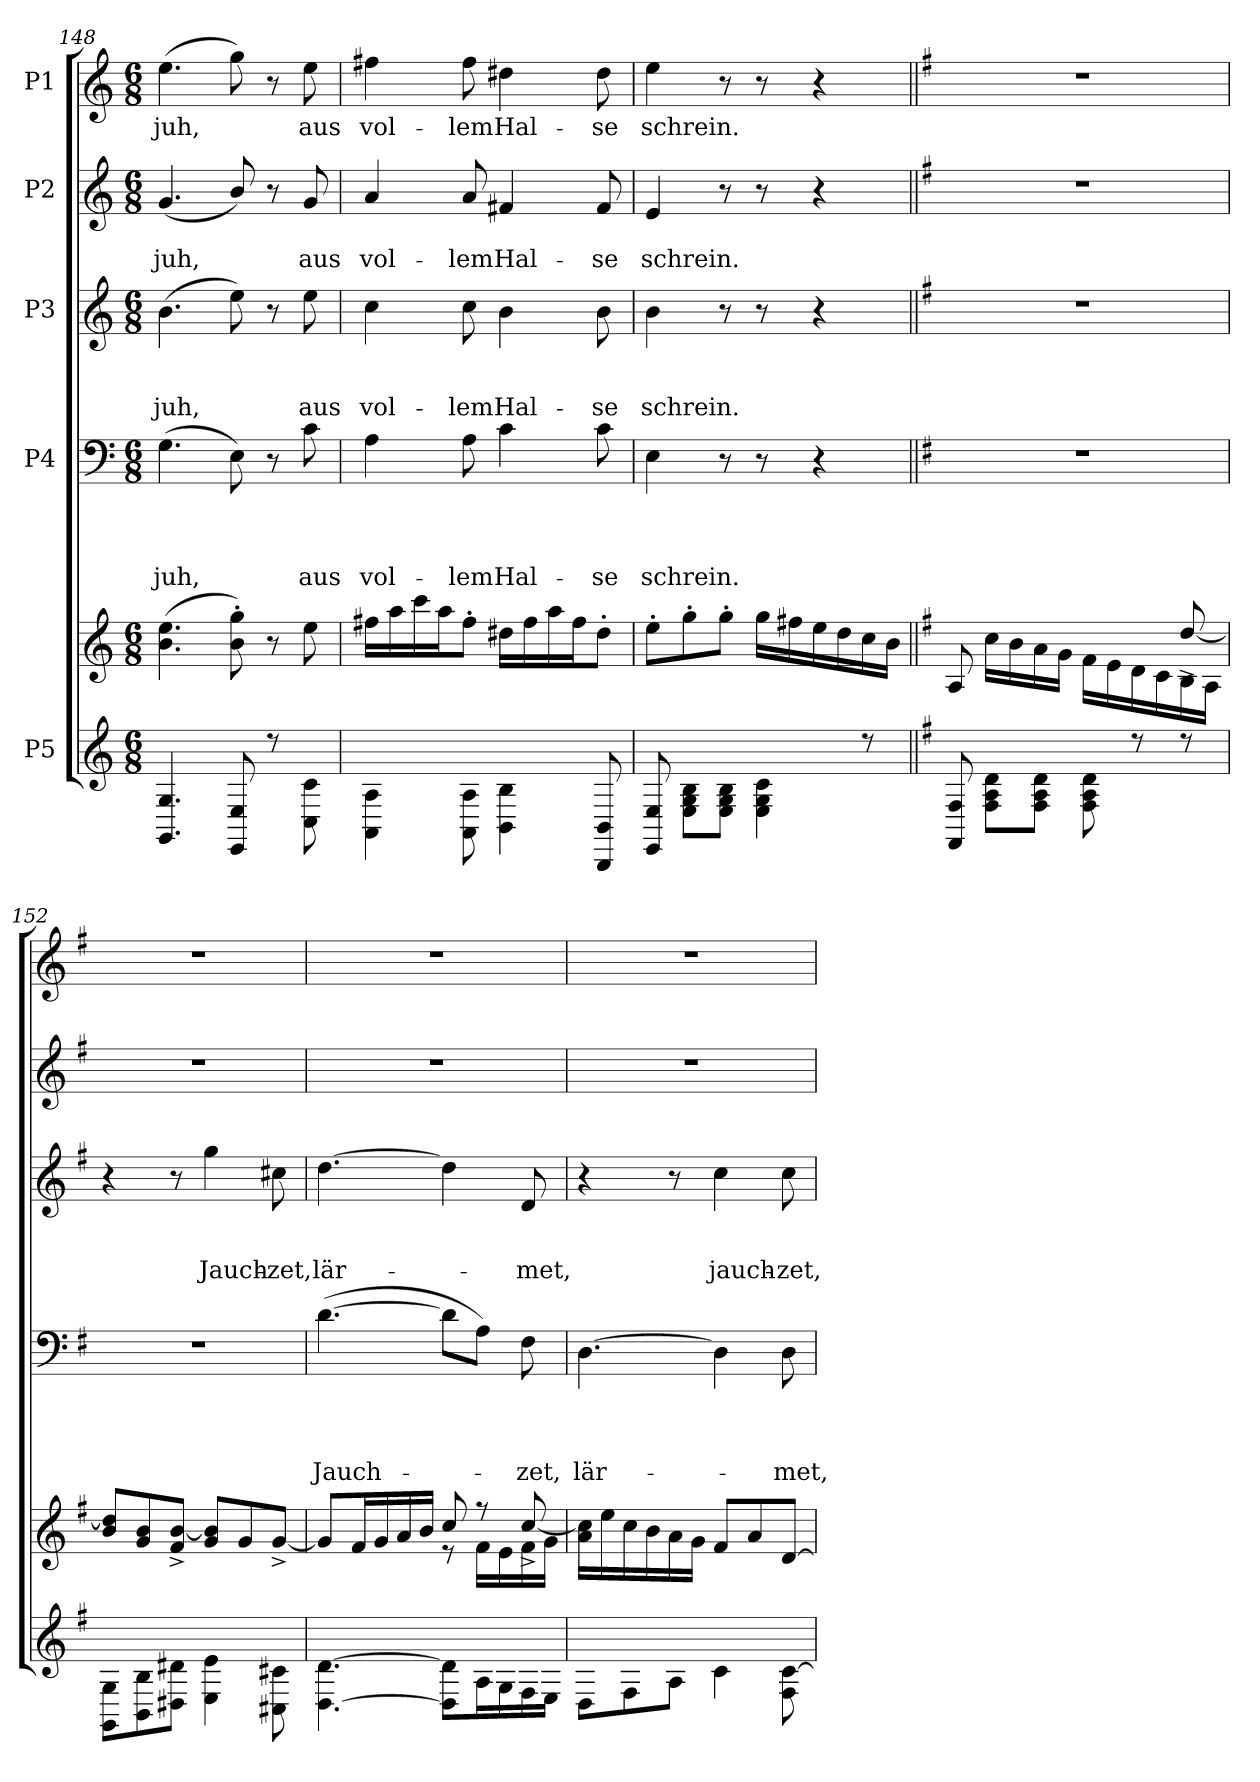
**kern	**kern	**kern	**text	**text	**text	**text	**kern	**text	**text	**text	**kern	**text	**text	**kern	**text
*part5	*part5	*part4	*part4	*part4	*part4	*part4	*part3	*part3	*part3	*part3	*part2	*part2	*part2	*part1	*part1
*staff6	*staff5	*staff4	*staff4	*staff4	*staff4	*staff4	*staff3	*staff3	*staff3	*staff3	*staff2	*staff2	*staff2	*staff1	*staff1
*I"P5	*	*I"P4	*	*	*	*	*I"P3	*	*	*	*I"P2	*	*	*I"P1	*
*clefG2	*clefG2	*clefF4	*	*	*	*	*clefG2	*	*	*	*clefG2	*	*	*clefG2	*
*	*	*	*	*	*	*	*ITrd7c12	*	*	*	*	*	*	*	*
*k[]	*k[]	*k[]	*	*	*	*	*k[]	*	*	*	*k[]	*	*	*k[]	*
*C:	*C:	*C:	*	*	*	*	*C:	*	*	*	*C:	*	*	*C:	*
*M6/8	*M6/8	*M6/8	*	*	*	*	*M6/8	*	*	*	*M6/8	*	*	*M6/8	*
=148	=148	=148	=148	=148	=148	=148	=148	=148	=148	=148	=148	=148	=148	=148	=148
*^	*^	*	*	*	*	*	*	*	*	*	*	*	*	*	*
*	*	*	*^	*	*	*	*	*	*	*	*	*	*	*	*	*	*
!	!	!	!	!	!	!	!	!	!LO:LY:b	!	!	!	!LO:LY:b	!	!	!LO:LY:b	!	!LO:LY:b
4.GG/ 4.G/	2.ryy	2.ryy	2.ryy	(>4.b\ 4.ee\	(>4.G\	.	.	.	juh,	(>4.B\	.	.	juh,	(<4.g/	.	juh,	(>4.ee\	juh,
8EE/ 8E/	.	.	.	8b\'> 8gg\'>)	8E\)	.	.	.	.	8e\)	.	.	.	8b/)	.	.	8gg\)	.
8r	.	.	.	8r	8r	.	.	.	.	8r	.	.	.	8r	.	.	8r	.
!	!	!	!	!	!	!	!	!	!LO:LY:b	!	!	!	!LO:LY:b	!	!	!LO:LY:b	!	!LO:LY:b
8C\ 8c\	.	.	.	8ee\	8c\	.	.	.	aus	8e\	.	.	aus	8g/	.	aus	8ee\	aus
=149	=149	=149	=149	=149	=149	=149	=149	=149	=149	=149	=149	=149	=149	=149	=149	=149	=149	=149
!	!	!	!	!	!	!	!	!	!LO:LY:b	!	!	!	!LO:LY:b	!	!	!LO:LY:b	!	!LO:LY:b
4AA\ 4A\	2.ryy	2.ryy	2.ryy	16ff#X\LL	4A\	.	.	.	vol-	4c\	.	.	vol-	4a/	.	vol-	4ff#X\	vol-
.	.	.	.	16aa\	.	.	.	.	.	.	.	.	.	.	.	.	.	.
.	.	.	.	16ccc\	.	.	.	.	.	.	.	.	.	.	.	.	.	.
.	.	.	.	16aa\J	.	.	.	.	.	.	.	.	.	.	.	.	.	.
!	!	!	!	!	!	!	!	!	!LO:LY:b	!	!	!	!LO:LY:b	!	!	!LO:LY:b	!	!LO:LY:b
8AA\ 8A\	.	.	.	8ff#'>\J	8A\	.	.	.	-lem	8c\	.	.	-lem	8a/	.	-lem	8ff#\	-lem
!	!	!	!	!	!	!	!	!	!LO:LY:b	!	!	!	!LO:LY:b	!	!	!LO:LY:b	!	!LO:LY:b
4BB\ 4B\	.	.	.	16dd#X\LL	4c\	.	.	.	Hal-	4B\	.	.	Hal-	4f#X/	.	Hal-	4dd#X\	Hal-
.	.	.	.	16ff#\	.	.	.	.	.	.	.	.	.	.	.	.	.	.
.	.	.	.	16aa\	.	.	.	.	.	.	.	.	.	.	.	.	.	.
.	.	.	.	16ff#\J	.	.	.	.	.	.	.	.	.	.	.	.	.	.
!	!	!	!	!	!	!	!	!	!LO:LY:b	!	!	!	!LO:LY:b	!	!	!LO:LY:b	!	!LO:LY:b
8BBB/ 8BB/	.	.	.	8dd#'>\J	8c\	.	.	.	-se	8B\	.	.	-se	8f#/	.	-se	8dd#\	-se
=150	=150	=150	=150	=150	=150	=150	=150	=150	=150	=150	=150	=150	=150	=150	=150	=150	=150	=150
!	!	!	!	!	!	!	!	!	!LO:LY:b	!	!	!	!LO:LY:b	!	!	!LO:LY:b	!	!LO:LY:b
8EE/ 8E/	2.ryy	2.ryy	2.ryy	8ee'>\L	4E\	.	.	.	schrein.	4B\	.	.	schrein.	4e/	.	schrein.	4ee\	schrein.
8E\ 8G\ 8B\L	.	.	.	8gg'>\	.	.	.	.	.	.	.	.	.	.	.	.	.	.
8E\ 8G\ 8B\J	.	.	.	8gg'>\J	8r	.	.	.	.	8r	.	.	.	8r	.	.	8r	.
4E\ 4G\ 4c\	.	.	.	16gg\LL	8r	.	.	.	.	8r	.	.	.	8r	.	.	8r	.
.	.	.	.	16ff#X\	.	.	.	.	.	.	.	.	.	.	.	.	.	.
.	.	.	.	16ee\	4r	.	.	.	.	4r	.	.	.	4r	.	.	4r	.
.	.	.	.	16dd\	.	.	.	.	.	.	.	.	.	.	.	.	.	.
8r	.	.	.	16cc\	.	.	.	.	.	.	.	.	.	.	.	.	.	.
.	.	.	.	16b\JJ	.	.	.	.	.	.	.	.	.	.	.	.	.	.
!!LO:LB:g=z
=151||	=151||	=151||	=151||	=151||	=151||	=151||	=151||	=151||	=151||	=151||	=151||	=151||	=151||	=151||	=151||	=151||	=151||	=151||
*k[f#]	*	*k[f#]	*	*	*k[f#]	*	*	*	*	*k[f#]	*	*	*	*k[f#]	*	*	*k[f#]	*
*G:	*	*G:	*	*	*G:	*	*	*	*	*G:	*	*	*	*G:	*	*	*G:	*
!	!	!	!	!	!LO:N:vis=1	!	!	!	!	!LO:N:vis=1	!	!	!	!LO:N:vis=1	!	!	!LO:N:vis=1	!
8FF#/ 8F#/	2.ryy	2.ryy	2ryy	8A/	2.r	.	.	.	.	2.r	.	.	.	2.r	.	.	2.r	.
8F#\ 8A\ 8d\L	.	.	.	16cc\LL	.	.	.	.	.	.	.	.	.	.	.	.	.	.
.	.	.	.	16b\	.	.	.	.	.	.	.	.	.	.	.	.	.	.
8F#\ 8A\ 8d\J	.	.	.	16a\	.	.	.	.	.	.	.	.	.	.	.	.	.	.
.	.	.	.	16g\JJ	.	.	.	.	.	.	.	.	.	.	.	.	.	.
8F#\ 8A\ 8d\	.	.	.	16f#\LL	.	.	.	.	.	.	.	.	.	.	.	.	.	.
.	.	.	.	16e\	.	.	.	.	.	.	.	.	.	.	.	.	.	.
8r	.	.	8ryy	16d\	.	.	.	.	.	.	.	.	.	.	.	.	.	.
.	.	.	.	16c\	.	.	.	.	.	.	.	.	.	.	.	.	.	.
8r	.	.	[>8dd^>/	16B\	.	.	.	.	.	.	.	.	.	.	.	.	.	.
.	.	.	.	16A\JJ	.	.	.	.	.	.	.	.	.	.	.	.	.	.
=152	=152	=152	=152	=152	=152	=152	=152	=152	=152	=152	=152	=152	=152	=152	=152	=152	=152	=152
!	!	!	!	!	!LO:N:vis=1	!	!	!	!	!	!	!	!	!LO:N:vis=1	!	!	!LO:N:vis=1	!
8GG\ 8G\L	2.ryy	2.ryy	8b/ 8dd/]L	2.ryy	2.r	.	.	.	.	4r	.	.	.	2.r	.	.	2.r	.
8BB\ 8B\	.	.	8g/ 8b/	.	.	.	.	.	.	.	.	.	.	.	.	.	.	.
8D#X\ 8d#X\J	.	.	8f#/^< [>8b/^<J	.	.	.	.	.	.	8r	.	.	.	.	.	.	.	.
!	!	!	!	!	!	!	!	!	!	!	!	!	!LO:LY:b	!	!	!	!	!
4E\ 4e\	.	.	8g/ 8b/]L	.	.	.	.	.	.	4g\	.	.	Jauch-	.	.	.	.	.
.	.	.	8g/	.	.	.	.	.	.	.	.	.	.	.	.	.	.	.
!	!	!	!	!	!	!	!	!	!	!	!	!	!LO:LY:b	!	!	!	!	!
8C#X\ 8c#X\	.	.	[<8g^</J	.	.	.	.	.	.	8c#X\	.	.	-zet,	.	.	.	.	.
=153	=153	=153	=153	=153	=153	=153	=153	=153	=153	=153	=153	=153	=153	=153	=153	=153	=153	=153
!	!	!	!	!	!	!	!	!	!LO:LY:b	!	!	!	!LO:LY:b	!LO:N:vis=1	!	!	!LO:N:vis=1	!
[<4.D\ [>4.d\	2.ryy	2.ryy	8g/L]	4.ryy	(>[>4.d\	.	.	.	Jauch-	[>4.d\	.	.	lär-	2.r	.	.	2.r	.
.	.	.	16f#/L	.	.	.	.	.	.	.	.	.	.	.	.	.	.	.
.	.	.	16g/	.	.	.	.	.	.	.	.	.	.	.	.	.	.	.
.	.	.	16a/	.	.	.	.	.	.	.	.	.	.	.	.	.	.	.
.	.	.	16b/JJ	.	.	.	.	.	.	.	.	.	.	.	.	.	.	.
8D\] 8d\]L	.	.	8cc/	8re	8d\L]	.	.	.	.	4d\]	.	.	.	.	.	.	.	.
16A\L	.	.	8rff	16f#\LL	8A\J)	.	.	.	.	.	.	.	.	.	.	.	.	.
16G\	.	.	.	16e\	.	.	.	.	.	.	.	.	.	.	.	.	.	.
!	!	!	!	!	!	!	!	!	!LO:LY:b	!	!	!	!LO:LY:b	!	!	!	!	!
16F#\	.	.	[>8cc^>/	16f#\	8F#\	.	.	.	-zet,	8D/	.	.	-met,	.	.	.	.	.
16E\JJ	.	.	.	16g\JJ	.	.	.	.	.	.	.	.	.	.	.	.	.	.
=154	=154	=154	=154	=154	=154	=154	=154	=154	=154	=154	=154	=154	=154	=154	=154	=154	=154	=154
!	!	!	!	!	!	!	!	!	!LO:LY:b	!	!	!	!	!LO:N:vis=1	!	!	!LO:N:vis=1	!
8D\L	2.ryy	2.ryy	16a\ 16cc\]LL	4.ryy	[>4.D\	.	.	.	lär-	4r	.	.	.	2.r	.	.	2.r	.
.	.	.	16ee\	.	.	.	.	.	.	.	.	.	.	.	.	.	.	.
8F#\	.	.	16cc\	.	.	.	.	.	.	.	.	.	.	.	.	.	.	.
.	.	.	16b\	.	.	.	.	.	.	.	.	.	.	.	.	.	.	.
8A\J	.	.	16a\	.	.	.	.	.	.	8r	.	.	.	.	.	.	.	.
.	.	.	16g\JJ	.	.	.	.	.	.	.	.	.	.	.	.	.	.	.
!	!	!	!	!	!	!	!	!	!	!	!	!	!LO:LY:b	!	!	!	!	!
4c\	.	.	4.ryy	8f#/L	4D\]	.	.	.	.	4c\	.	.	jauch-	.	.	.	.	.
.	.	.	.	8a/	.	.	.	.	.	.	.	.	.	.	.	.	.	.
!	!	!	!	!	!	!	!	!	!LO:LY:b	!	!	!	!LO:LY:b	!	!	!	!	!
8F#\ [>8c\	.	.	.	[<8d/J	8D\	.	.	.	-met,	8c\	.	.	-zet,	.	.	.	.	.
*v	*v	*	*	*	*	*	*	*	*	*	*	*	*	*	*	*	*	*
*	*v	*v	*v	*	*	*	*	*	*	*	*	*	*	*	*	*	*
=	=	=	=	=	=	=	=	=	=	=	=	=	=	=	=
*-	*-	*-	*-	*-	*-	*-	*-	*-	*-	*-	*-	*-	*-	*-	*-
